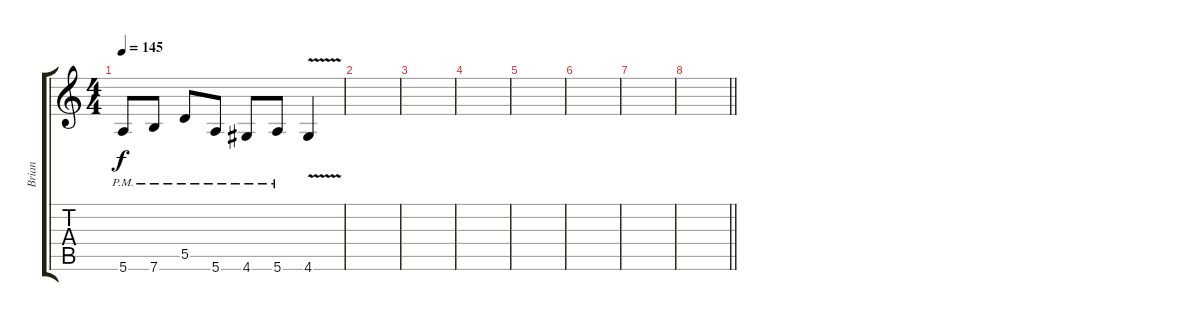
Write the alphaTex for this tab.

\track ("Brian" "Brian") {instrument electricbasspick}
\staff {score tabs}
\tuning (E4 B3 G3 D3 A2 E2) {hide}
\ts (4 4)
\tempo 145
\clef g2
\ks c
5.6{pm}.8{dy f} 7.6{pm}.8 5.5{pm}.8 5.6{pm}.8 4.6{pm}.8 5.6{pm}.8 4.6{v}.4 |
|
|
|
|
|
|
\barLineRight lightlight
